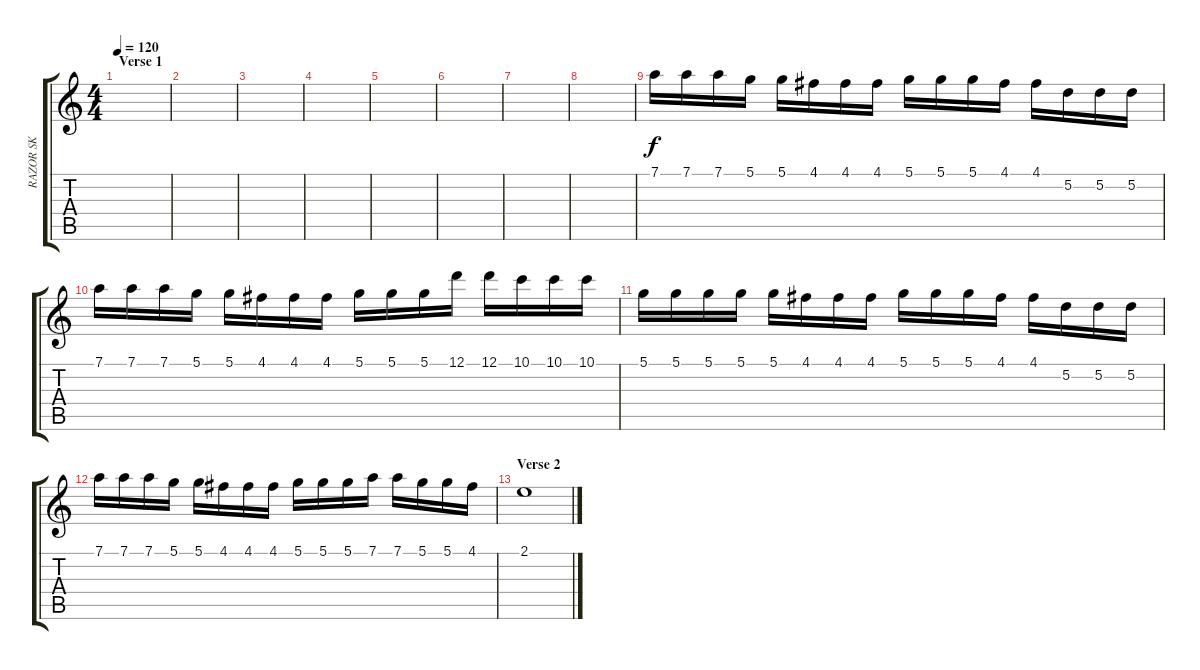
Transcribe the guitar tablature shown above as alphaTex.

\track ("RAZOR SK" "RAZOR SK") {instrument distortionguitar}
\staff {score tabs}
\tuning (D4 A3 F3 C3 G2 C2) {hide}
\ts (4 4)
\section ("" "Verse 1")
\tempo 120
\clef g2
\ks c
|
|
|
|
|
|
|
|
7.1.16 7.1.16 7.1.16 5.1.16 5.1.16 4.1.16 4.1.16 4.1.16 5.1.16 5.1.16 5.1.16 4.1.16 4.1.16 5.2.16 5.2.16 5.2.16 |
7.1.16 7.1.16 7.1.16 5.1.16 5.1.16 4.1.16 4.1.16 4.1.16 5.1.16 5.1.16 5.1.16 12.1.16 12.1.16 10.1.16 10.1.16 10.1.16 |
5.1.16 5.1.16 5.1.16 5.1.16 5.1.16 4.1.16 4.1.16 4.1.16 5.1.16 5.1.16 5.1.16 4.1.16 4.1.16 5.2.16 5.2.16 5.2.16 |
7.1.16 7.1.16 7.1.16 5.1.16 5.1.16 4.1.16 4.1.16 4.1.16 5.1.16 5.1.16 5.1.16 7.1.16 7.1.16 5.1.16 5.1.16 4.1.16 |
\section ("" "Verse 2")
2.1.1{volume 0}
